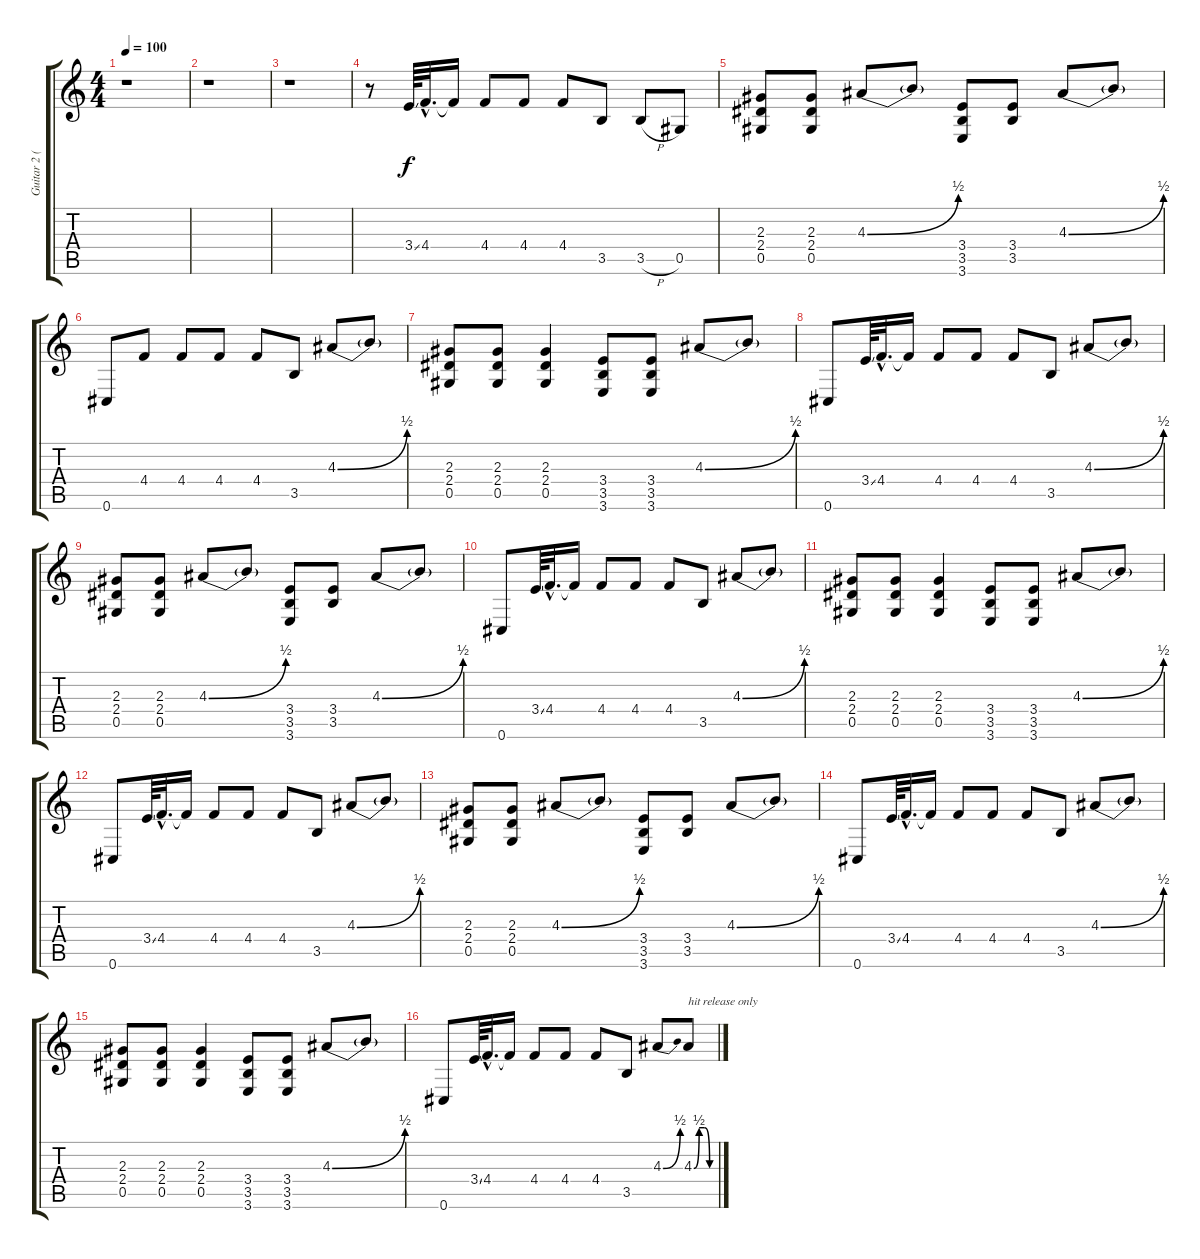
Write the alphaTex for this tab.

\track ("Guitar 2 (dist.)" "Guitar 2 (") {instrument overdrivenguitar}
\staff {score tabs}
\tuning (Eb4 Bb3 Gb3 Db3 Ab2 Db2) {hide}
\ts (4 4)
\tempo 100
\clef g2
\ks c
r.1{dy f} |
r.1 |
r.1 |
r.8 3.4{ss}.64 4.4{hac}.32{d} 4.4{t}.16 4.4.8 4.4.8 4.4.8 3.5.8 3.5{h}.8 0.5.8 |
(2.3 2.4 0.5).8 (2.3 2.4 0.5).8 4.3{be (bend 0 0 60 2)}.8 4.3{t}.8 (3.4 3.5 3.6).8 (3.4 3.5).8 4.3{be (bend 0 0 60 2)}.8 4.3{t}.8 |
0.6.8 4.4.8 4.4.8 4.4.8 4.4.8 3.5.8 4.3{be (bend 0 0 60 2)}.8 4.3{t}.8 |
(2.3 2.4 0.5).8 (2.3 2.4 0.5).8 (2.3 2.4 0.5).4 (3.4 3.5 3.6).8 (3.4 3.5 3.6).8 4.3{be (bend 0 0 60 2)}.8 4.3{t}.8 |
0.6.8 3.4{ss}.64 4.4{hac}.32{d} 4.4{t}.16 4.4.8 4.4.8 4.4.8 3.5.8 4.3{be (bend 0 0 60 2)}.8 4.3{t}.8 |
(2.3 2.4 0.5).8 (2.3 2.4 0.5).8 4.3{be (bend 0 0 60 2)}.8 4.3{t}.8 (3.4 3.5 3.6).8 (3.4 3.5).8 4.3{be (bend 0 0 60 2)}.8 4.3{t}.8 |
0.6.8 3.4{ss}.64 4.4{hac}.32{d} 4.4{t}.16 4.4.8 4.4.8 4.4.8 3.5.8 4.3{be (bend 0 0 60 2)}.8 4.3{t}.8 |
(2.3 2.4 0.5).8 (2.3 2.4 0.5).8 (2.3 2.4 0.5).4 (3.4 3.5 3.6).8 (3.4 3.5 3.6).8 4.3{be (bend 0 0 60 2)}.8 4.3{t}.8 |
0.6.8 3.4{ss}.64 4.4{hac}.32{d} 4.4{t}.16 4.4.8 4.4.8 4.4.8 3.5.8 4.3{be (bend 0 0 60 2)}.8 4.3{t}.8 |
(2.3 2.4 0.5).8 (2.3 2.4 0.5).8 4.3{be (bend 0 0 60 2)}.8 4.3{t}.8 (3.4 3.5 3.6).8 (3.4 3.5).8 4.3{be (bend 0 0 60 2)}.8 4.3{t}.8 |
0.6.8 3.4{ss}.64 4.4{hac}.32{d} 4.4{t}.16 4.4.8 4.4.8 4.4.8 3.5.8 4.3{be (bend 0 0 60 2)}.8 4.3{t}.8 |
(2.3 2.4 0.5).8 (2.3 2.4 0.5).8 (2.3 2.4 0.5).4 (3.4 3.5 3.6).8 (3.4 3.5 3.6).8 4.3{be (bend 0 0 60 2)}.8 4.3{t}.8 |
0.6.8 3.4{ss}.64 4.4{hac}.32{d} 4.4{t}.16 4.4.8 4.4.8 4.4.8 3.5.8 4.3{be (bend 0 0 60 2)}.8 4.3{be (custom 0 0 15 2 30 2 45 0 60 0)}.8{txt "hit release only"}
